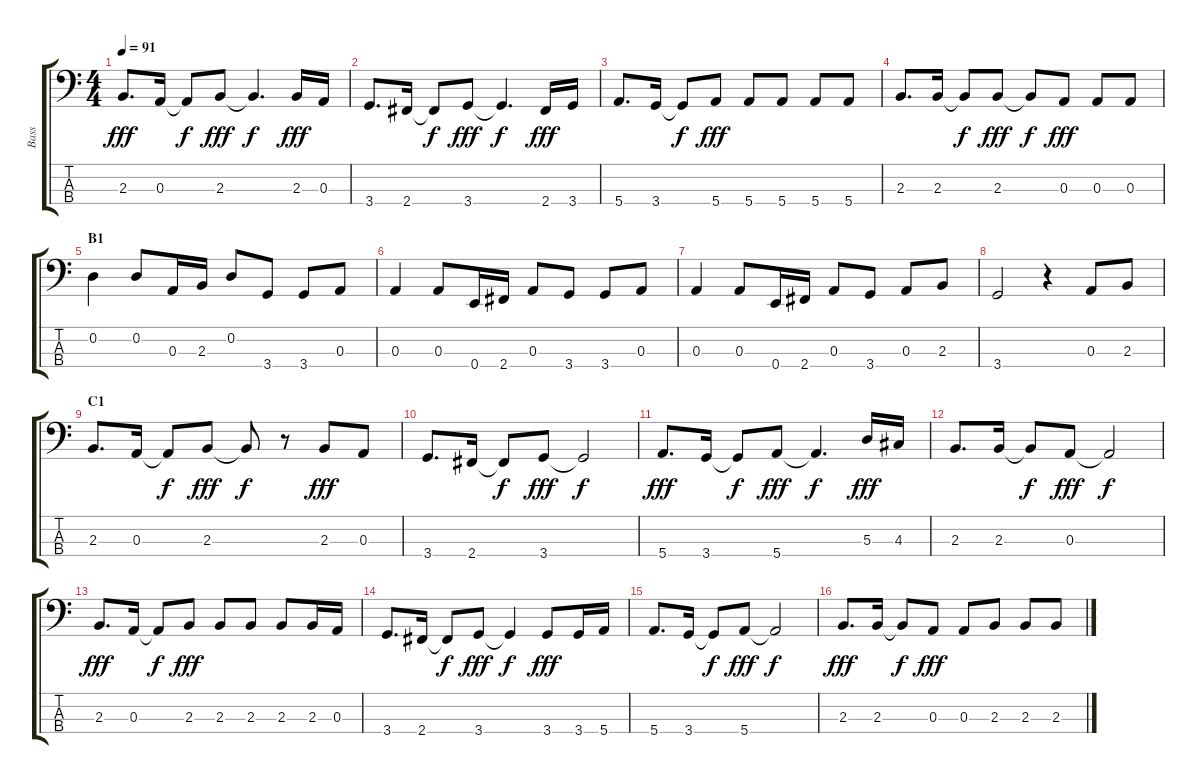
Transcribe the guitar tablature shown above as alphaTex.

\track ("Bass" "Bass") {instrument electricbassfinger}
\staff {score tabs}
\tuning (G2 D2 A1 E1) {hide}
\ts (4 4)
\tempo 91
\clef f4
\ks c
2.3.8{d dy fff} 0.3.16 0.3{t}.8{dy f} 2.3.8{dy fff} 2.3{t}.4{d dy f} 2.3.16{dy fff} 0.3.16 |
3.4.8{d} 2.4.16 2.4{t}.8{dy f} 3.4.8{dy fff} 3.4{t}.4{d dy f} 2.4.16{dy fff} 3.4.16 |
5.4.8{d} 3.4.16 3.4{t}.8{dy f} 5.4.8{dy fff} 5.4.8 5.4.8 5.4.8 5.4.8 |
2.3.8{d} 2.3.16 2.3{t}.8{dy f} 2.3.8{dy fff} 2.3{t}.8{dy f} 0.3.8{dy fff} 0.3.8 0.3.8 |
\section ("" "B1")
0.2.4 0.2.8 0.3.16 2.3.16 0.2.8 3.4.8 3.4.8 0.3.8 |
0.3.4 0.3.8 0.4.16 2.4.16 0.3.8 3.4.8 3.4.8 0.3.8 |
0.3.4 0.3.8 0.4.16 2.4.16 0.3.8 3.4.8 0.3.8 2.3.8 |
3.4.2 r.4 0.3.8 2.3.8 |
\section ("" "C1")
2.3.8{d} 0.3.16 0.3{t}.8{dy f} 2.3.8{dy fff} 2.3{t}.8{dy f} r.8 2.3.8{dy fff} 0.3.8 |
3.4.8{d} 2.4.16 2.4{t}.8{dy f} 3.4.8{dy fff} 3.4{t}.2{dy f} |
5.4.8{d dy fff} 3.4.16 3.4{t}.8{dy f} 5.4.8{dy fff} 5.4{t}.4{d dy f} 5.3.16{dy fff} 4.3.16 |
2.3.8{d} 2.3.16 2.3{t}.8{dy f} 0.3.8{dy fff} 0.3{t}.2{dy f} |
2.3.8{d dy fff} 0.3.16 0.3{t}.8{dy f} 2.3.8{dy fff} 2.3.8 2.3.8 2.3.8 2.3.16 0.3.16 |
3.4.8{d} 2.4.16 2.4{t}.8{dy f} 3.4.8{dy fff} 3.4{t}.4{dy f} 3.4.8{dy fff} 3.4.16 5.4.16 |
5.4.8{d} 3.4.16 3.4{t}.8{dy f} 5.4.8{dy fff} 5.4{t}.2{dy f} |
2.3.8{d dy fff} 2.3.16 2.3{t}.8{dy f} 0.3.8{dy fff} 0.3.8 2.3.8 2.3.8 2.3.8
